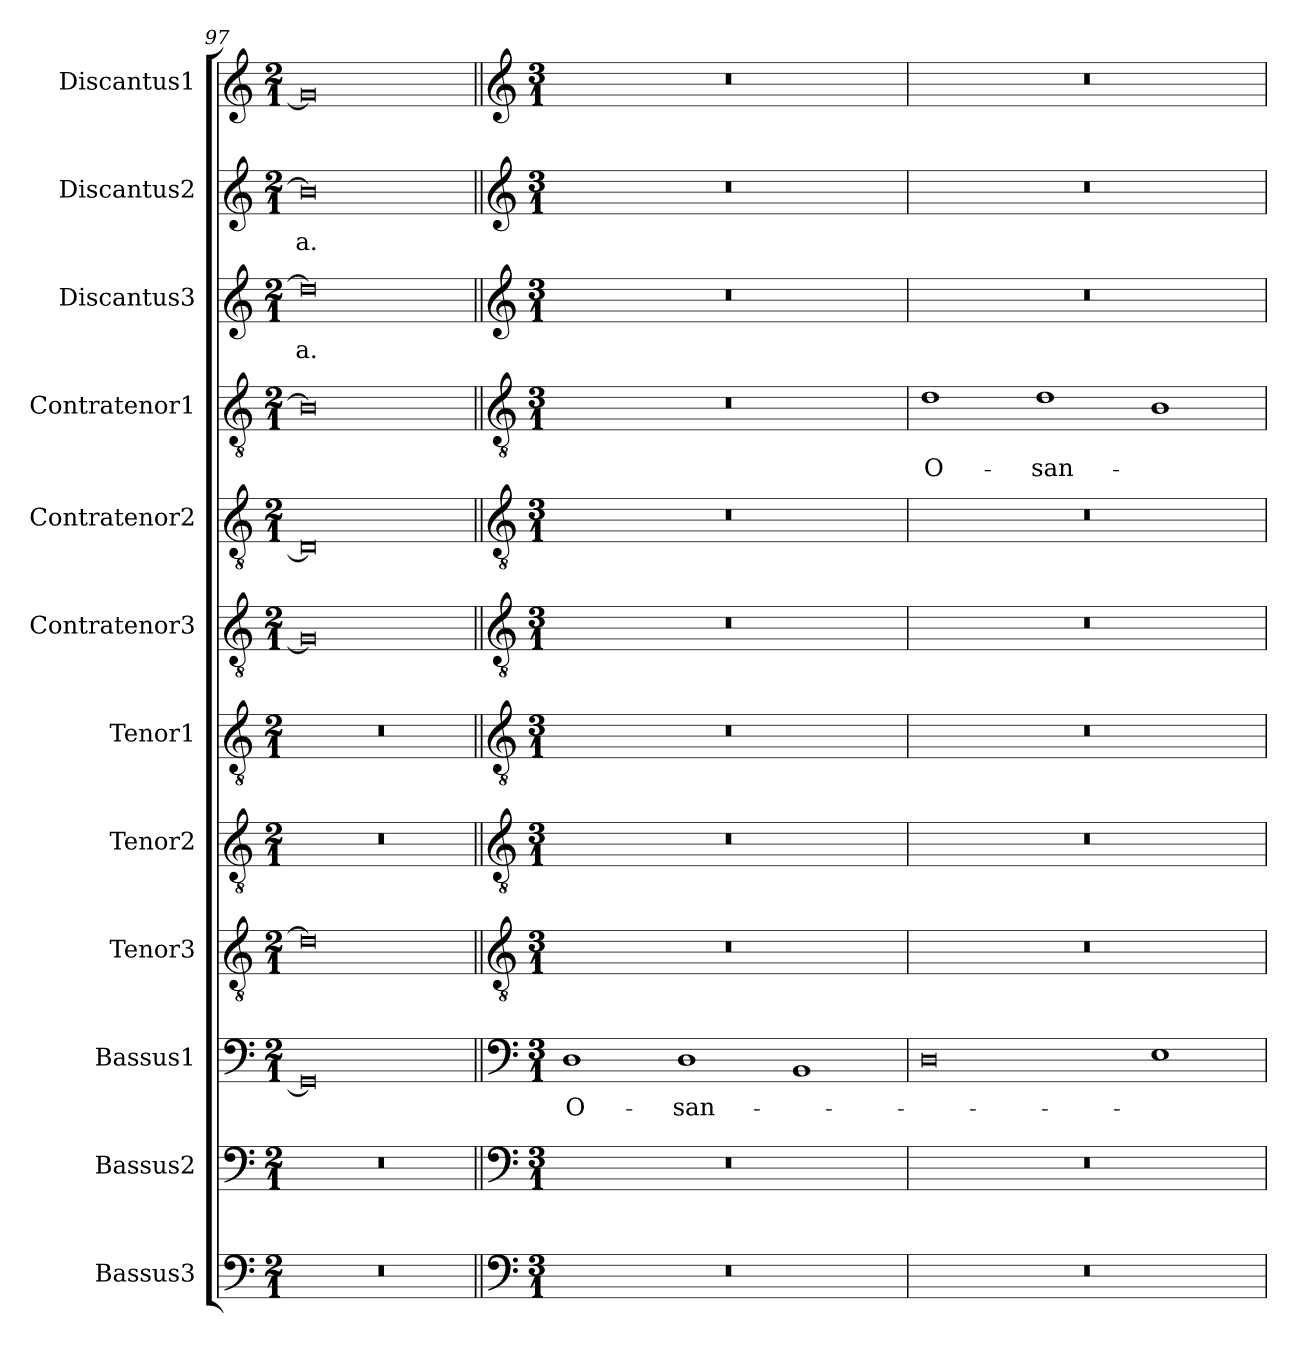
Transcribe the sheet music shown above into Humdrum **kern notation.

**kern	**kern	**kern	**text	**kern	**kern	**kern	**kern	**kern	**kern	**text	**kern	**text	**kern	**text	**kern
*part12	*part11	*part10	*part10	*part9	*part8	*part7	*part6	*part5	*part4	*part4	*part3	*part3	*part2	*part2	*part1
*staff12	*staff11	*staff10	*staff10	*staff9	*staff8	*staff7	*staff6	*staff5	*staff4	*staff4	*staff3	*staff3	*staff2	*staff2	*staff1
*I"Bassus3	*I"Bassus2	*I"Bassus1	*	*I"Tenor3	*I"Tenor2	*I"Tenor1	*I"Contratenor3	*I"Contratenor2	*I"Contratenor1	*	*I"Discantus3	*	*I"Discantus2	*	*I"Discantus1
*I'B3	*I'B2	*I'B1	*	*I'T3	*I'T2	*I'T1	*I'Ct3	*I'Ct2	*I'Ct1	*	*I'D3	*	*I'D2	*	*I'D1
*clefF4	*clefF4	*clefF4	*	*clefGv2	*clefGv2	*clefGv2	*clefGv2	*clefGv2	*clefGv2	*	*clefG2	*	*clefG2	*	*clefG2
*k[]	*k[]	*k[]	*	*k[]	*k[]	*k[]	*k[]	*k[]	*k[]	*	*k[]	*	*k[]	*	*k[]
*M2/1	*M2/1	*M2/1	*	*M2/1	*M2/1	*M2/1	*M2/1	*M2/1	*M2/1	*	*M2/1	*	*M2/1	*	*M2/1
=97	=97	=97	=97	=97	=97	=97	=97	=97	=97	=97	=97	=97	=97	=97	=97
0r	0r	0GG/]	.	0d\]	0r	0r	0G/]	0D/]	0B\]	.	0dd\]	-a.	0b\]	-a.	0g/]
!!LO:LB:g=z
=98||	=98||	=98||	=98||	=98||	=98||	=98||	=98||	=98||	=98||	=98||	=98||	=98||	=98||	=98||	=98||
*clefF4	*clefF4	*clefF4	*	*clefGv2	*clefGv2	*clefGv2	*clefGv2	*clefGv2	*clefGv2	*	*clefG2	*	*clefG2	*	*clefG2
*k[]	*k[]	*k[]	*	*k[]	*k[]	*k[]	*k[]	*k[]	*k[]	*	*k[]	*	*k[]	*	*k[]
*M3/1	*M3/1	*M3/1	*	*M3/1	*M3/1	*M3/1	*M3/1	*M3/1	*M3/1	*	*M3/1	*	*M3/1	*	*M3/1
0.r	0.r	1D\	O-	0.r	0.r	0.r	0.r	0.r	0.r	.	0.r	.	0.r	.	0.r
.	.	1D\	-san-	.	.	.	.	.	.	.	.	.	.	.	.
.	.	1BB/	.	.	.	.	.	.	.	.	.	.	.	.	.
=99	=99	=99	=99	=99	=99	=99	=99	=99	=99	=99	=99	=99	=99	=99	=99
0.r	0.r	0D\	.	0.r	0.r	0.r	0.r	0.r	1d\	O-	0.r	.	0.r	.	0.r
.	.	.	.	.	.	.	.	.	1d\	-san-	.	.	.	.	.
.	.	1E\	.	.	.	.	.	.	1B\	.	.	.	.	.	.
=	=	=	=	=	=	=	=	=	=	=	=	=	=	=	=
*-	*-	*-	*-	*-	*-	*-	*-	*-	*-	*-	*-	*-	*-	*-	*-
